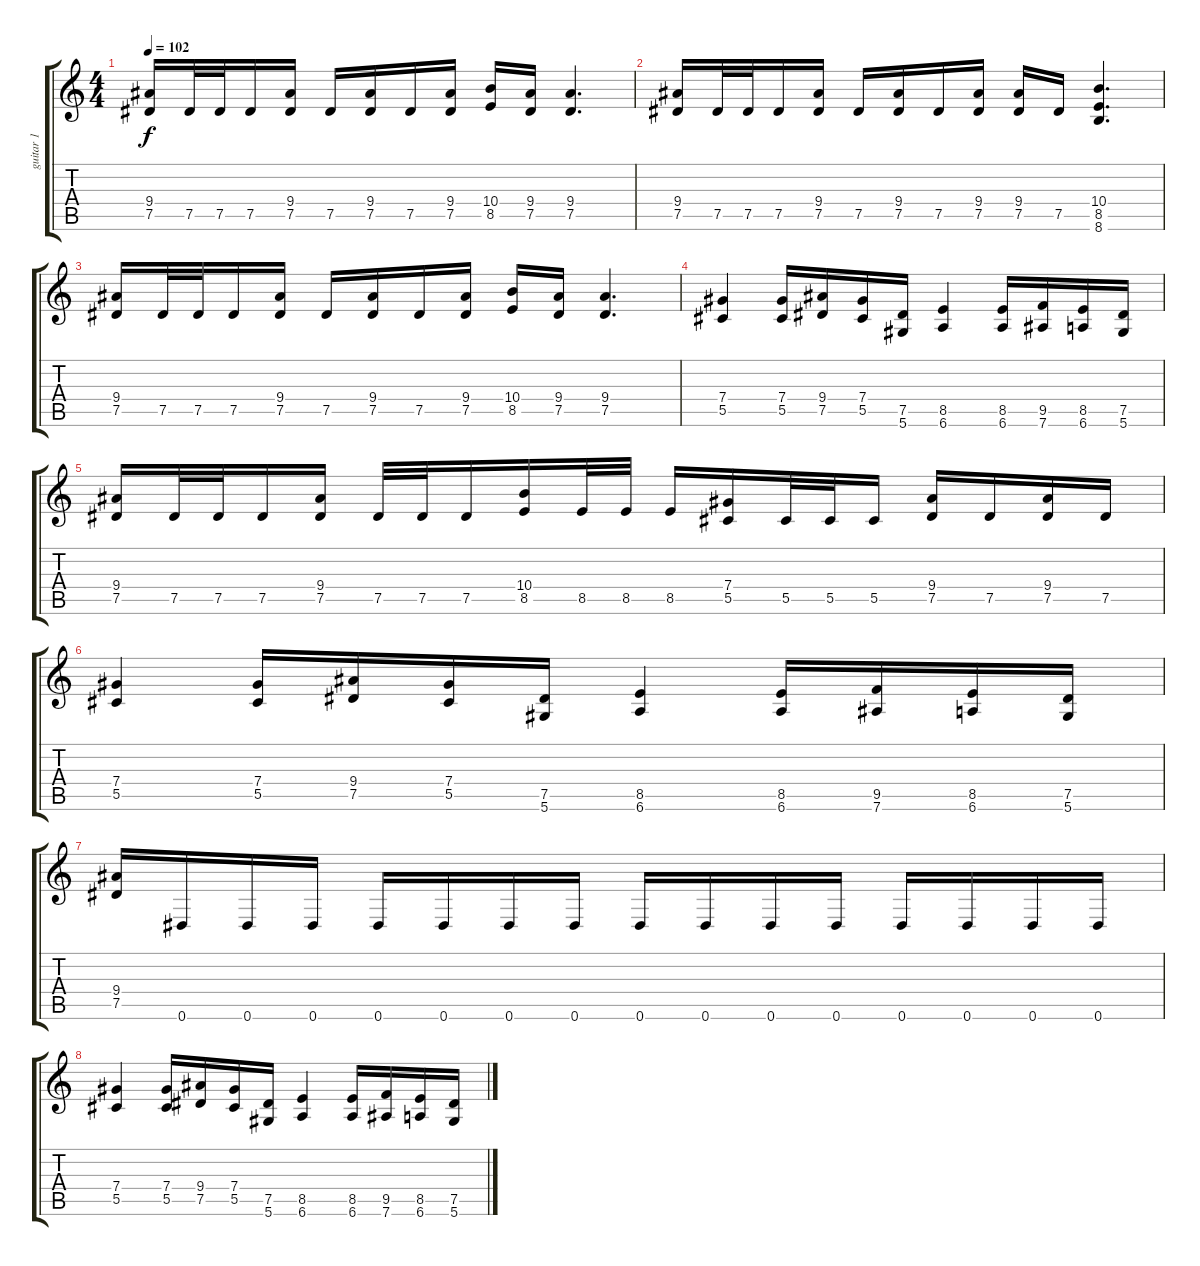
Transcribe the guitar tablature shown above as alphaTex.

\track ("guitar 1" "guitar 1") {solo instrument distortionguitar}
\staff {score tabs}
\tuning (Eb4 Bb3 Gb3 Db3 Ab2 Eb2) {hide}
\ts (4 4)
\tempo 102
\clef g2
\ks c
(9.4 7.5).16{dy f} 7.5.32 7.5.32 7.5.16 (9.4 7.5).16 7.5.16 (9.4 7.5).16 7.5.16 (9.4 7.5).16 (10.4 8.5).16 (9.4 7.5).16 (9.4 7.5).4{d} |
(9.4 7.5).16 7.5.32 7.5.32 7.5.16 (9.4 7.5).16 7.5.16 (9.4 7.5).16 7.5.16 (9.4 7.5).16 (9.4 7.5).16 7.5.16 (10.4 8.5 8.6).4{d} |
(9.4 7.5).16 7.5.32 7.5.32 7.5.16 (9.4 7.5).16 7.5.16 (9.4 7.5).16 7.5.16 (9.4 7.5).16 (10.4 8.5).16 (9.4 7.5).16 (9.4 7.5).4{d} |
(7.4 5.5).4 (7.4 5.5).16 (9.4 7.5).16 (7.4 5.5).16 (7.5 5.6).16 (8.5 6.6).4 (8.5 6.6).16 (9.5 7.6).16 (8.5 6.6).16 (7.5 5.6).16 |
(9.4 7.5).16 7.5.32 7.5.32 7.5.16 (9.4 7.5).16 7.5.32 7.5.32 7.5.16 (10.4 8.5).16 8.5.32 8.5.32 8.5.16 (7.4 5.5).16 5.5.32 5.5.32 5.5.16 (9.4 7.5).16 7.5.16 (9.4 7.5).16 7.5.16 |
(7.4 5.5).4 (7.4 5.5).16 (9.4 7.5).16 (7.4 5.5).16 (7.5 5.6).16 (8.5 6.6).4 (8.5 6.6).16 (9.5 7.6).16 (8.5 6.6).16 (7.5 5.6).16 |
(9.4 7.5).16 0.6.16 0.6.16 0.6.16 0.6.16 0.6.16 0.6.16 0.6.16 0.6.16 0.6.16 0.6.16 0.6.16 0.6.16 0.6.16 0.6.16 0.6.16 |
(7.4 5.5).4 (7.4 5.5).16 (9.4 7.5).16 (7.4 5.5).16 (7.5 5.6).16 (8.5 6.6).4 (8.5 6.6).16 (9.5 7.6).16 (8.5 6.6).16 (7.5 5.6).16
